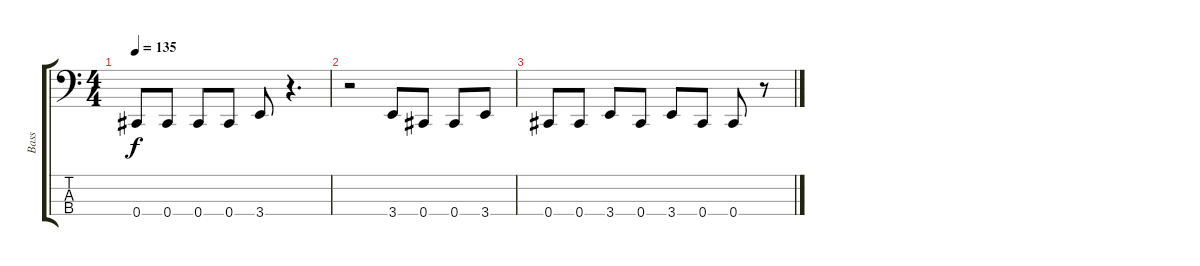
\track ("Bass" "Bass") {instrument electricbasspick}
\staff {score tabs}
\tuning (Gb2 Db2 Ab1 Db1) {hide}
\ts (4 4)
\tempo 135
\clef f4
\ks c
0.4.8{dy f} 0.4.8 0.4.8 0.4.8 3.4.8 r.4{d} |
r.2 3.4.8 0.4.8 0.4.8 3.4.8 |
0.4.8 0.4.8 3.4.8 0.4.8 3.4.8 0.4.8 0.4.8 r.8
